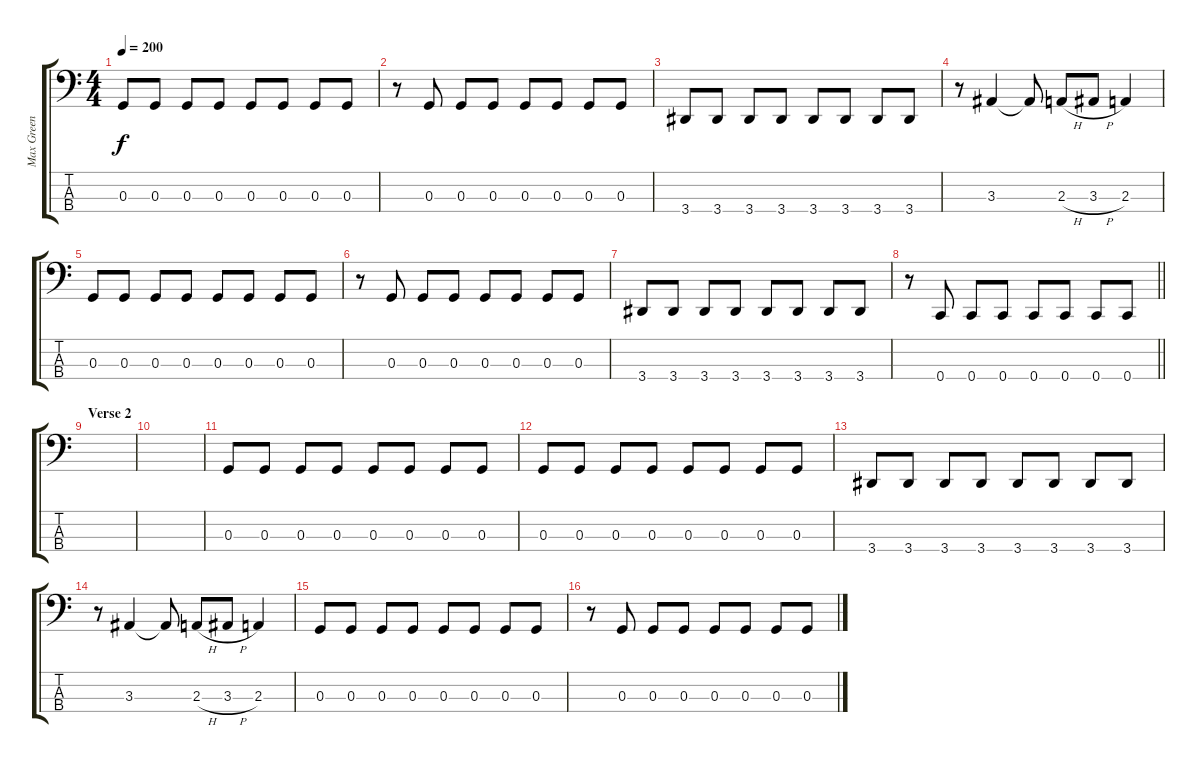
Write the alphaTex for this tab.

\track ("Max Green" "Max Green") {instrument electricbassfinger}
\staff {score tabs}
\tuning (F2 C2 G1 C1) {hide}
\ts (4 4)
\tempo 200
\clef f4
\ks c
0.3.8{dy f} 0.3.8 0.3.8 0.3.8 0.3.8 0.3.8 0.3.8 0.3.8 |
r.8 0.3.8 0.3.8 0.3.8 0.3.8 0.3.8 0.3.8 0.3.8 |
3.4.8 3.4.8 3.4.8 3.4.8 3.4.8 3.4.8 3.4.8 3.4.8 |
r.8 3.3.4 3.3{t}.8 2.3{h}.8 3.3{h}.8 2.3.4 |
0.3.8 0.3.8 0.3.8 0.3.8 0.3.8 0.3.8 0.3.8 0.3.8 |
r.8 0.3.8 0.3.8 0.3.8 0.3.8 0.3.8 0.3.8 0.3.8 |
3.4.8 3.4.8 3.4.8 3.4.8 3.4.8 3.4.8 3.4.8 3.4.8 |
\barLineRight lightlight
r.8 0.4.8 0.4.8 0.4.8 0.4.8 0.4.8 0.4.8 0.4.8 |
\section ("" "Verse 2")
|
|
0.3.8 0.3.8 0.3.8 0.3.8 0.3.8 0.3.8 0.3.8 0.3.8 |
0.3.8 0.3.8 0.3.8 0.3.8 0.3.8 0.3.8 0.3.8 0.3.8 |
3.4.8 3.4.8 3.4.8 3.4.8 3.4.8 3.4.8 3.4.8 3.4.8 |
r.8 3.3.4 3.3{t}.8 2.3{h}.8 3.3{h}.8 2.3.4 |
0.3.8 0.3.8 0.3.8 0.3.8 0.3.8 0.3.8 0.3.8 0.3.8 |
r.8 0.3.8 0.3.8 0.3.8 0.3.8 0.3.8 0.3.8 0.3.8
